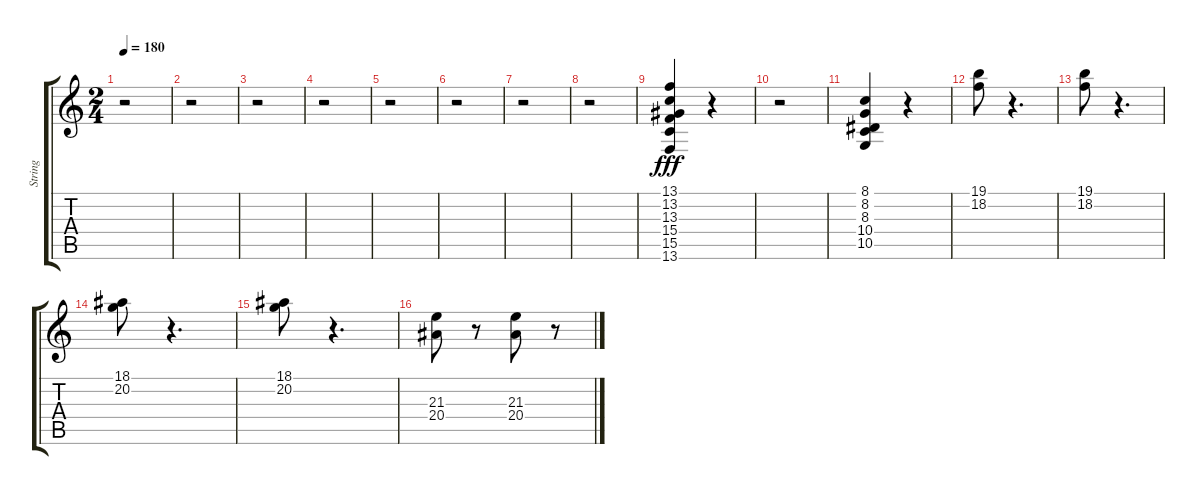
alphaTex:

\track ("String" "String") {instrument stringensemble1}
\staff {score tabs}
\tuning (E4 B3 G3 D3 A2 E2) {hide}
\ts (2 4)
\tempo 180
\clef g2
\ks c
r.2{dy f} |
r.2 |
r.2 |
r.2 |
r.2 |
r.2 |
r.2 |
r.2 |
(13.1 13.2 13.3 15.4 15.5 13.6).4{dy fff} r.4 |
r.2 |
(8.1 8.2 8.3 10.4 10.5).4 r.4 |
(19.1 18.2).8 r.4{d} |
(19.1 18.2).8 r.4{d} |
(18.1 20.2).8 r.4{d} |
(18.1 20.2).8 r.4{d} |
(21.3 20.4).8 r.8 (21.3 20.4).8 r.8
